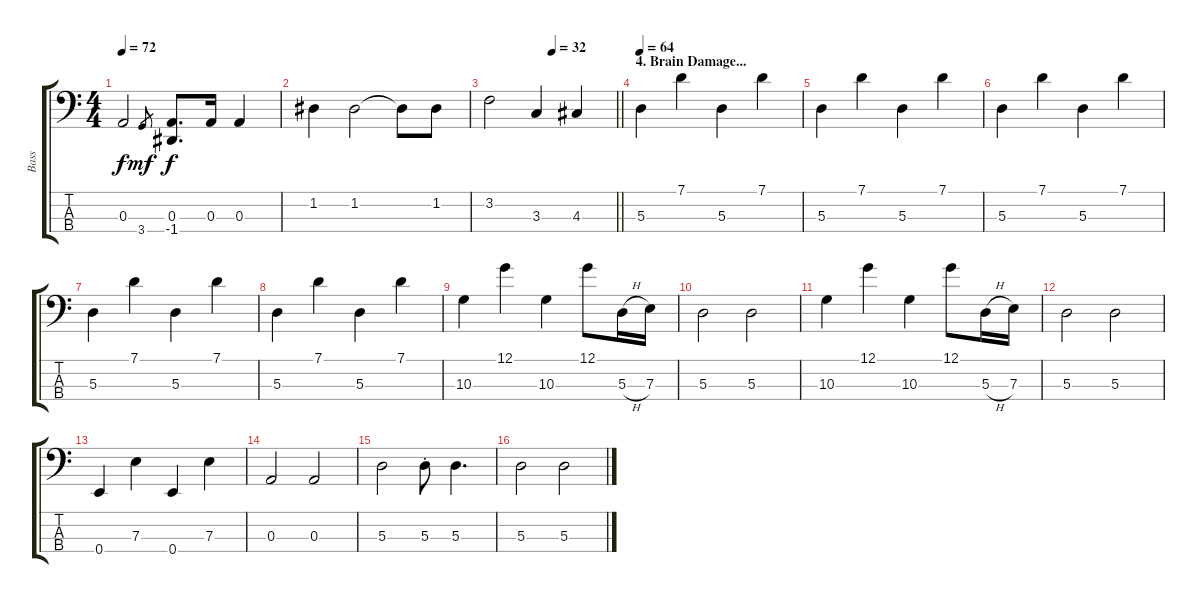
\track ("Bass" "Bass") {instrument electricbassfinger}
\staff {score tabs}
\tuning (G2 D2 A1 E1) {hide}
\ts (4 4)
\tempo 72
\clef f4
\ks c
0.3.2{dy f} 3.4.8{gr dy mf} (0.3 -1.4).8{d dy f} 0.3.16 0.3.4 |
1.2.4 1.2.2 1.2{t}.8 1.2.8 |
\tempo (32 0.5)
\barLineRight lightlight
3.2.2 3.3.4 4.3.4 |
\section ("" "4. Brain Damage...")
\tempo 64
5.3.4 7.1.4 5.3.4 7.1.4 |
5.3.4 7.1.4 5.3.4 7.1.4 |
5.3.4 7.1.4 5.3.4 7.1.4 |
5.3.4 7.1.4 5.3.4 7.1.4 |
5.3.4 7.1.4 5.3.4 7.1.4 |
10.3.4 12.1.4 10.3.4 12.1.8 5.3{h}.16 7.3.16 |
5.3.2 5.3.2 |
10.3.4 12.1.4 10.3.4 12.1.8 5.3{h}.16 7.3.16 |
5.3.2 5.3.2 |
0.4.4 7.3.4 0.4.4 7.3.4 |
0.3.2 0.3.2 |
5.3.2 5.3{st}.8 5.3.4{d} |
5.3.2 5.3.2
